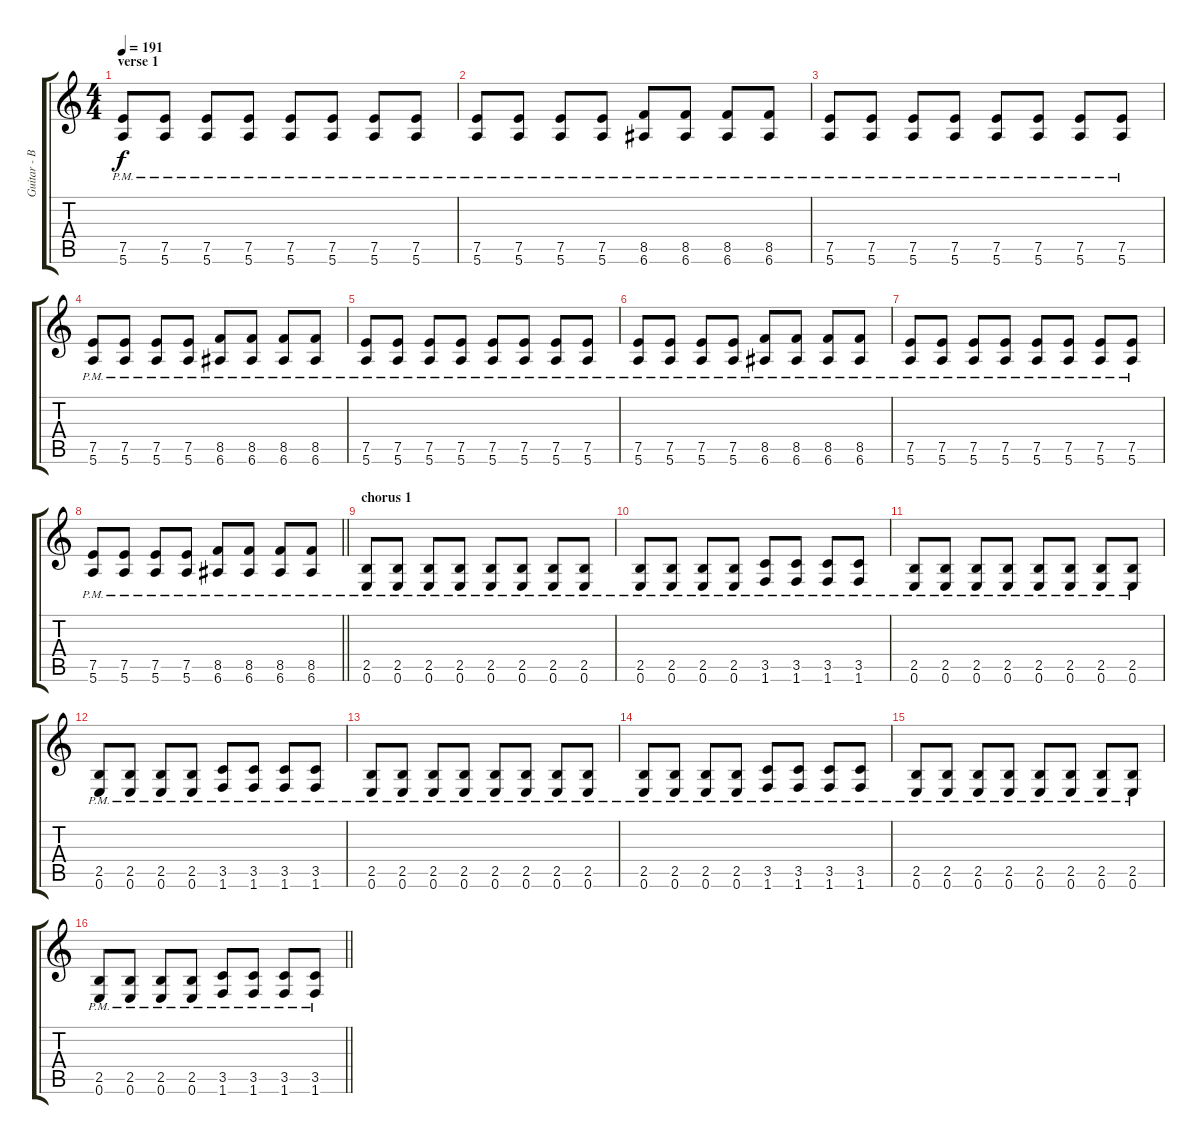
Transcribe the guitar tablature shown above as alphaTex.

\track ("Guitar - Big John Duncan" "Guitar - B") {instrument distortionguitar}
\staff {score tabs}
\tuning (E4 B3 G3 D3 A2 E2) {hide}
\ts (4 4)
\section ("" "verse 1")
\tempo 191
\clef g2
\ks c
(7.5{pm} 5.6{pm}).8{dy f} (7.5{pm} 5.6{pm}).8 (7.5{pm} 5.6{pm}).8 (7.5{pm} 5.6{pm}).8 (7.5{pm} 5.6{pm}).8 (7.5{pm} 5.6{pm}).8 (7.5{pm} 5.6{pm}).8 (7.5{pm} 5.6{pm}).8 |
(7.5{pm} 5.6{pm}).8 (7.5{pm} 5.6{pm}).8 (7.5{pm} 5.6{pm}).8 (7.5{pm} 5.6{pm}).8 (8.5{pm} 6.6{pm}).8 (8.5{pm} 6.6{pm}).8 (8.5{pm} 6.6{pm}).8 (8.5{pm} 6.6{pm}).8 |
(7.5{pm} 5.6{pm}).8 (7.5{pm} 5.6{pm}).8 (7.5{pm} 5.6{pm}).8 (7.5{pm} 5.6{pm}).8 (7.5{pm} 5.6{pm}).8 (7.5{pm} 5.6{pm}).8 (7.5{pm} 5.6{pm}).8 (7.5{pm} 5.6{pm}).8 |
(7.5{pm} 5.6{pm}).8 (7.5{pm} 5.6{pm}).8 (7.5{pm} 5.6{pm}).8 (7.5{pm} 5.6{pm}).8 (8.5{pm} 6.6{pm}).8 (8.5{pm} 6.6{pm}).8 (8.5{pm} 6.6{pm}).8 (8.5{pm} 6.6{pm}).8 |
(7.5{pm} 5.6{pm}).8 (7.5{pm} 5.6{pm}).8 (7.5{pm} 5.6{pm}).8 (7.5{pm} 5.6{pm}).8 (7.5{pm} 5.6{pm}).8 (7.5{pm} 5.6{pm}).8 (7.5{pm} 5.6{pm}).8 (7.5{pm} 5.6{pm}).8 |
(7.5{pm} 5.6{pm}).8 (7.5{pm} 5.6{pm}).8 (7.5{pm} 5.6{pm}).8 (7.5{pm} 5.6{pm}).8 (8.5{pm} 6.6{pm}).8 (8.5{pm} 6.6{pm}).8 (8.5{pm} 6.6{pm}).8 (8.5{pm} 6.6{pm}).8 |
(7.5{pm} 5.6{pm}).8 (7.5{pm} 5.6{pm}).8 (7.5{pm} 5.6{pm}).8 (7.5{pm} 5.6{pm}).8 (7.5{pm} 5.6{pm}).8 (7.5{pm} 5.6{pm}).8 (7.5{pm} 5.6{pm}).8 (7.5{pm} 5.6{pm}).8 |
\barLineRight lightlight
(7.5{pm} 5.6{pm}).8 (7.5{pm} 5.6{pm}).8 (7.5{pm} 5.6{pm}).8 (7.5{pm} 5.6{pm}).8 (8.5{pm} 6.6{pm}).8 (8.5{pm} 6.6{pm}).8 (8.5{pm} 6.6{pm}).8 (8.5{pm} 6.6{pm}).8 |
\section ("" "chorus 1")
(2.5{pm} 0.6{pm}).8 (2.5{pm} 0.6{pm}).8 (2.5{pm} 0.6{pm}).8 (2.5{pm} 0.6{pm}).8 (2.5{pm} 0.6{pm}).8 (2.5{pm} 0.6{pm}).8 (2.5{pm} 0.6{pm}).8 (2.5{pm} 0.6{pm}).8 |
(2.5{pm} 0.6{pm}).8 (2.5{pm} 0.6{pm}).8 (2.5{pm} 0.6{pm}).8 (2.5{pm} 0.6{pm}).8 (3.5{pm} 1.6{pm}).8 (3.5{pm} 1.6{pm}).8 (3.5{pm} 1.6{pm}).8 (3.5{pm} 1.6{pm}).8 |
(2.5{pm} 0.6{pm}).8 (2.5{pm} 0.6{pm}).8 (2.5{pm} 0.6{pm}).8 (2.5{pm} 0.6{pm}).8 (2.5{pm} 0.6{pm}).8 (2.5{pm} 0.6{pm}).8 (2.5{pm} 0.6{pm}).8 (2.5{pm} 0.6{pm}).8 |
(2.5{pm} 0.6{pm}).8 (2.5{pm} 0.6{pm}).8 (2.5{pm} 0.6{pm}).8 (2.5{pm} 0.6{pm}).8 (3.5{pm} 1.6{pm}).8 (3.5{pm} 1.6{pm}).8 (3.5{pm} 1.6{pm}).8 (3.5{pm} 1.6{pm}).8 |
(2.5{pm} 0.6{pm}).8 (2.5{pm} 0.6{pm}).8 (2.5{pm} 0.6{pm}).8 (2.5{pm} 0.6{pm}).8 (2.5{pm} 0.6{pm}).8 (2.5{pm} 0.6{pm}).8 (2.5{pm} 0.6{pm}).8 (2.5{pm} 0.6{pm}).8 |
(2.5{pm} 0.6{pm}).8 (2.5{pm} 0.6{pm}).8 (2.5{pm} 0.6{pm}).8 (2.5{pm} 0.6{pm}).8 (3.5{pm} 1.6{pm}).8 (3.5{pm} 1.6{pm}).8 (3.5{pm} 1.6{pm}).8 (3.5{pm} 1.6{pm}).8 |
(2.5{pm} 0.6{pm}).8 (2.5{pm} 0.6{pm}).8 (2.5{pm} 0.6{pm}).8 (2.5{pm} 0.6{pm}).8 (2.5{pm} 0.6{pm}).8 (2.5{pm} 0.6{pm}).8 (2.5{pm} 0.6{pm}).8 (2.5{pm} 0.6{pm}).8 |
\barLineRight lightlight
(2.5{pm} 0.6{pm}).8 (2.5{pm} 0.6{pm}).8 (2.5{pm} 0.6{pm}).8 (2.5{pm} 0.6{pm}).8 (3.5{pm} 1.6{pm}).8 (3.5{pm} 1.6{pm}).8 (3.5{pm} 1.6{pm}).8 (3.5{pm} 1.6{pm}).8
